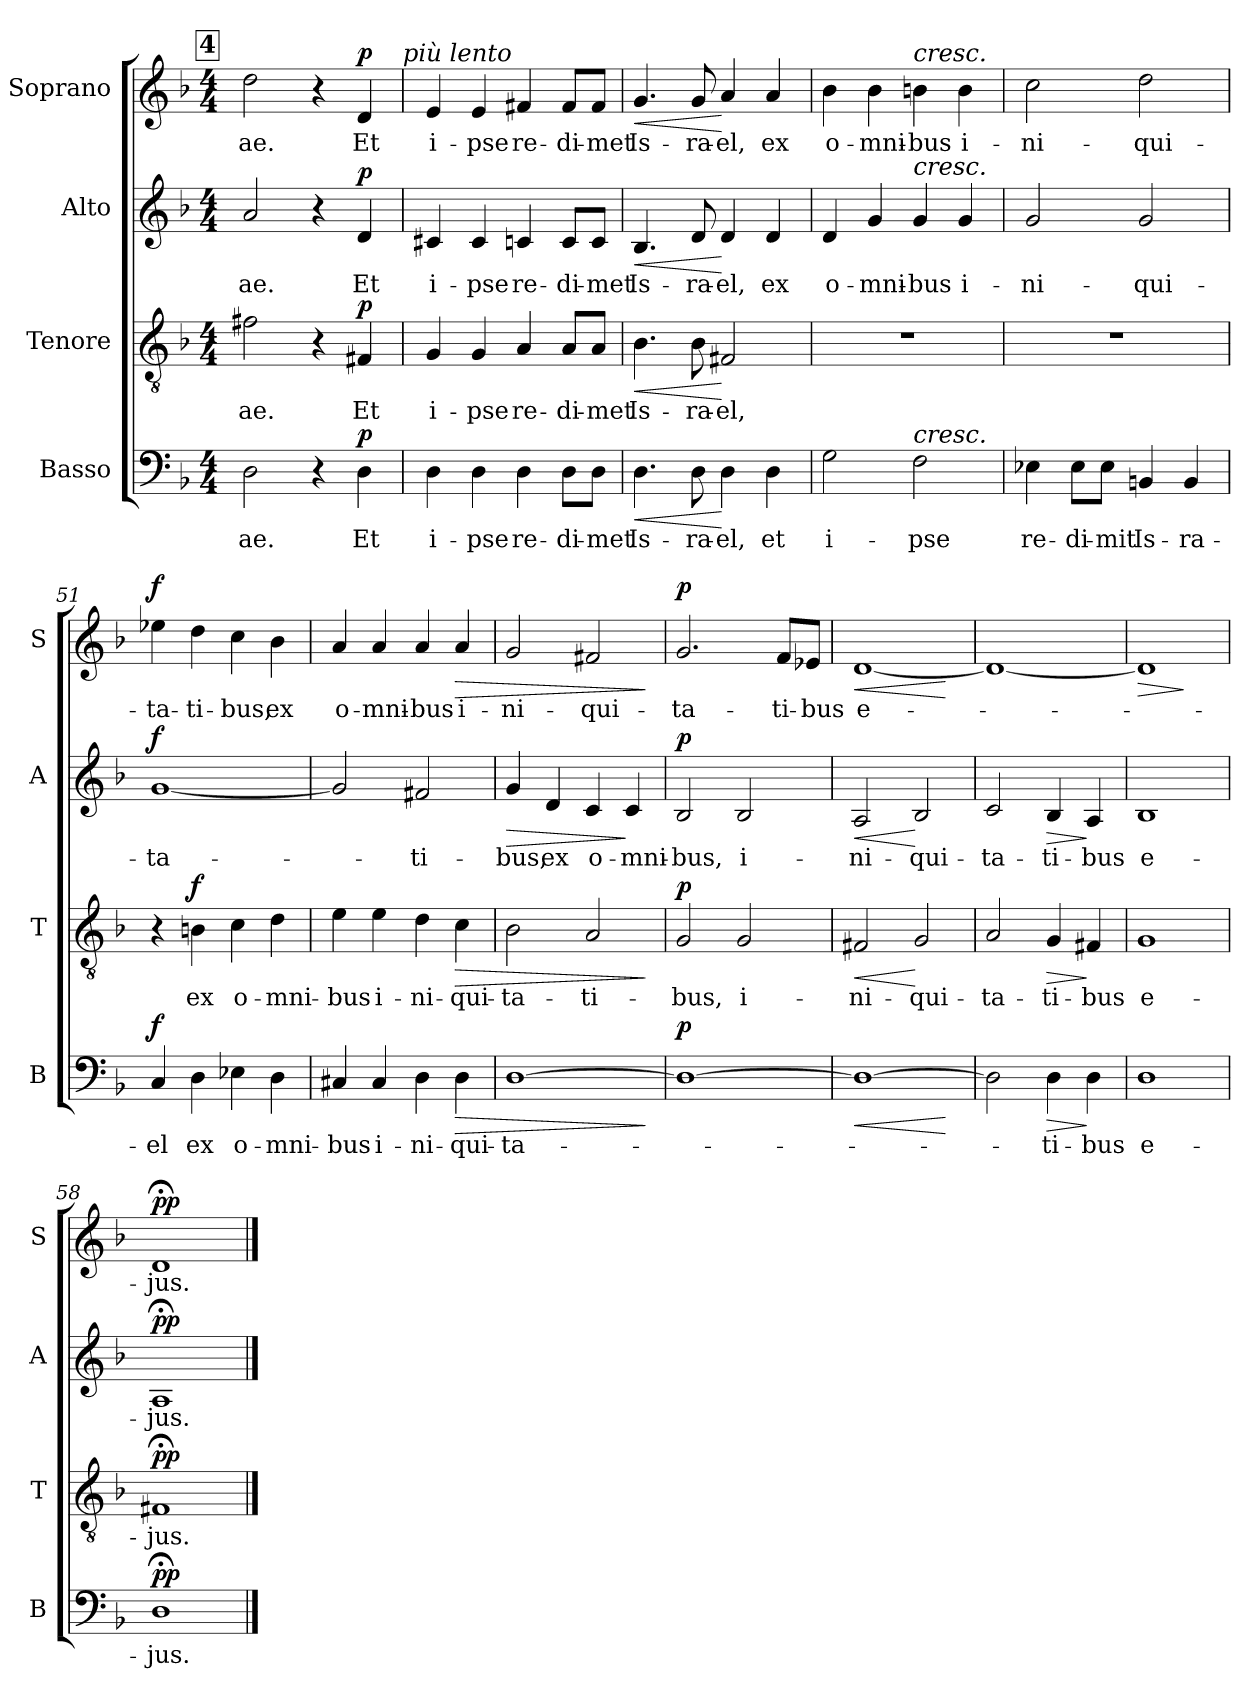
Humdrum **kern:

**kern	**text	**dynam	**kern	**text	**dynam	**kern	**text	**dynam	**kern	**text	**dynam
*part4	*part4	*part4	*part3	*part3	*part3	*part2	*part2	*part2	*part1	*part1	*part1
*staff4	*staff4	*staff4	*staff3	*staff3	*staff3	*staff2	*staff2	*staff2	*staff1	*staff1	*staff1
*I"Basso	*	*	*I"Tenore	*	*	*I"Alto	*	*	*I"Soprano	*	*
*I'B	*	*	*I'T	*	*	*I'A	*	*	*I'S	*	*
*clefF4	*	*	*clefGv2	*	*	*clefG2	*	*	*clefG2	*	*
*k[b-]	*	*	*k[b-]	*	*	*k[b-]	*	*	*k[b-]	*	*
*d:	*	*	*d:	*	*	*d:	*	*	*d:	*	*
*M4/4	*	*	*M4/4	*	*	*M4/4	*	*	*M4/4	*	*
!!LO:REH:place=s1:a:B:fs=10:t=4
=46	=46	=46	=46	=46	=46	=46	=46	=46	=46	=46	=46
!	!LO:LY:b	!	!	!LO:LY:b	!	!	!LO:LY:b	!	!	!LO:LY:b	!
2D\	-ae.	.	2f#X\	-ae.	.	2a/	-ae.	.	2dd\	-ae.	.
4r	.	.	4r	.	.	4r	.	.	4r	.	.
!	!LO:LY:b	!LO:DY:a	!	!LO:LY:b	!LO:DY:a	!	!LO:LY:b	!LO:DY:a	!	!LO:LY:b	!LO:DY:a
4D\	Et	p	4F#X/	Et	p	4d/	Et	p	4d/	Et	p
!	!	!	!	!	!	!	!	!	!LO:TX:a:i:t=più lento	!	!
=47	=47	=47	=47	=47	=47	=47	=47	=47	=47	=47	=47
!	!LO:LY:b	!	!	!LO:LY:b	!	!	!LO:LY:b	!	!	!LO:LY:b	!
4D\	i-	.	4G/	i-	.	4c#X/	i-	.	4e/	i-	.
!	!LO:LY:b	!	!	!LO:LY:b	!	!	!LO:LY:b	!	!	!LO:LY:b	!
4D\	-pse	.	4G/	-pse	.	4c#/	-pse	.	4e/	-pse	.
!	!LO:LY:b	!	!	!LO:LY:b	!	!	!LO:LY:b	!	!	!LO:LY:b	!
4D\	re-	.	4A/	re-	.	4cn/	re-	.	4f#X/	re-	.
!	!LO:LY:b	!	!	!LO:LY:b	!	!	!LO:LY:b	!	!	!LO:LY:b	!
8D\L	-di-	.	8A/L	-di-	.	8c/L	-di-	.	8f#/L	-di-	.
!	!LO:LY:b	!	!	!LO:LY:b	!	!	!LO:LY:b	!	!	!LO:LY:b	!
8D\J	-met	.	8A/J	-met	.	8c/J	-met	.	8f#/J	-met	.
=48	=48	=48	=48	=48	=48	=48	=48	=48	=48	=48	=48
!	!LO:LY:b	!LO:HP:b	!	!LO:LY:b	!LO:HP:b	!	!LO:LY:b	!LO:HP:b	!	!LO:LY:b	!LO:HP:b
4.D\	Is-	<	4.B-\	Is-	<	4.B-/	Is-	<	4.g/	Is-	<
!	!LO:LY:b	!	!	!LO:LY:b	!	!	!LO:LY:b	!	!	!LO:LY:b	!
8D\	-ra-	.	8B-\	-ra-	.	8d/	-ra-	.	8g/	-ra-	.
!	!LO:LY:b	!	!	!LO:LY:b	!	!	!LO:LY:b	!	!	!LO:LY:b	!
4D\	-el,	[	2F#X/	-el,	[	4d/	-el,	[	4a/	-el,	[
!	!LO:LY:b	!	!	!	!	!	!LO:LY:b	!	!	!LO:LY:b	!
4D\	et	.	.	.	.	4d/	ex	.	4a/	ex	.
!!LO:LB:g=z
=49	=49	=49	=49	=49	=49	=49	=49	=49	=49	=49	=49
!	!LO:LY:b	!	!	!	!	!	!LO:LY:b	!	!	!LO:LY:b	!
2G\	i-	.	1r	.	.	4d/	o-	.	4b-\	o-	.
!	!	!	!	!	!	!	!LO:LY:b	!	!	!LO:LY:b	!
.	.	.	.	.	.	4g/	-mni-	.	4b-\	-mni-	.
!	!	!	!	!	!	!	!	!	!LO:TX:a:i:t=cresc.	!	!
!	!	!	!	!	!	!LO:TX:a:i:t=cresc.	!	!	!	!	!
!LO:TX:a:i:t=cresc.	!	!	!	!	!	!	!	!	!	!	!
!	!LO:LY:b	!	!	!	!	!	!LO:LY:b	!	!	!LO:LY:b	!
2F\	-pse	.	.	.	.	4g/	-bus	.	4bn\	-bus	.
!	!	!	!	!	!	!	!LO:LY:b	!	!	!LO:LY:b	!
.	.	.	.	.	.	4g/	i-	.	4b\	i-	.
=50	=50	=50	=50	=50	=50	=50	=50	=50	=50	=50	=50
!	!LO:LY:b	!	!	!	!	!	!LO:LY:b	!	!	!LO:LY:b	!
4E-X\	re-	.	1r	.	.	2g/	-ni-	.	2cc\	-ni-	.
!	!LO:LY:b	!	!	!	!	!	!	!	!	!	!
8E-\L	-di-	.	.	.	.	.	.	.	.	.	.
!	!LO:LY:b	!	!	!	!	!	!	!	!	!	!
8E-\J	-mit	.	.	.	.	.	.	.	.	.	.
!	!LO:LY:b	!	!	!	!	!	!LO:LY:b	!	!	!LO:LY:b	!
4BBn/	Is-	.	.	.	.	2g/	-qui-	.	2dd\	-qui-	.
!	!LO:LY:b	!	!	!	!	!	!	!	!	!	!
4BB/	-ra-	.	.	.	.	.	.	.	.	.	.
=51	=51	=51	=51	=51	=51	=51	=51	=51	=51	=51	=51
!	!LO:LY:b	!LO:DY:a	!	!	!	!	!LO:LY:b	!LO:DY:a	!	!LO:LY:b	!LO:DY:a
4C/	-el	f	4r	.	.	[1g	-ta-	f	4ee-X\	-ta-	f
!	!LO:LY:b	!	!	!LO:LY:b	!LO:DY:a	!	!	!	!	!LO:LY:b	!
4D\	ex	.	4Bn\	ex	f	.	.	.	4dd\	-ti-	.
!	!LO:LY:b	!	!	!LO:LY:b	!	!	!	!	!	!LO:LY:b	!
4E-X\	o-	.	4c\	o-	.	.	.	.	4cc\	-bus,	.
!	!LO:LY:b	!	!	!LO:LY:b	!	!	!	!	!	!LO:LY:b	!
4D\	-mni-	.	4d\	-mni-	.	.	.	.	4b-\	ex	.
=52	=52	=52	=52	=52	=52	=52	=52	=52	=52	=52	=52
!	!LO:LY:b	!	!	!LO:LY:b	!	!	!	!	!	!LO:LY:b	!
4C#X/	-bus	.	4e\	-bus	.	2g/]	.	.	4a/	o-	.
!	!LO:LY:b	!	!	!LO:LY:b	!	!	!	!	!	!LO:LY:b	!
4C#/	i-	.	4e\	i-	.	.	.	.	4a/	-mni-	.
!	!LO:LY:b	!	!	!LO:LY:b	!	!	!LO:LY:b	!	!	!LO:LY:b	!
4D\	-ni-	.	4d\	-ni-	.	2f#X/	-ti-	.	4a/	-bus	.
!	!LO:LY:b	!LO:HP:b	!	!LO:LY:b	!LO:HP:b	!	!	!	!	!LO:LY:b	!LO:HP:b
4D\	-qui-	>	4c\	-qui-	>	.	.	.	4a/	i-	>
=53	=53	=53	=53	=53	=53	=53	=53	=53	=53	=53	=53
!	!LO:LY:b	!	!	!LO:LY:b	!	!	!LO:LY:b	!LO:HP:b	!	!LO:LY:b	!
[1D	-ta-	.	2B-\	-ta-	.	4g/	-bus,	>	2g/	-ni-	.
!	!	!	!	!	!	!	!LO:LY:b	!	!	!	!
.	.	.	.	.	.	4d/	ex	.	.	.	.
!	!	!	!	!LO:LY:b	!	!	!LO:LY:b	!	!	!LO:LY:b	!
.	.	.	2A/	-ti-	.	4c/	o-	.	2f#X/	-qui-	.
!	!	!	!	!	!	!	!LO:LY:b	!	!	!	!
.	.	.	.	.	.	4c/	-mni-	]	.	.	.
.	.	]	.	.	]	.	.	.	.	.	]
!!LO:PB:g=z
=54	=54	=54	=54	=54	=54	=54	=54	=54	=54	=54	=54
!	!	!LO:DY:a	!	!LO:LY:b	!LO:DY:a	!	!LO:LY:b	!LO:DY:a	!	!LO:LY:b	!LO:DY:a
1D_	.	p	2G/	-bus,	p	2B-/	-bus,	p	2.g/	-ta-	p
!	!	!	!	!LO:LY:b	!	!	!LO:LY:b	!	!	!	!
.	.	.	2G/	i-	.	2B-/	i-	.	.	.	.
!	!	!	!	!	!	!	!	!	!	!LO:LY:b	!
.	.	.	.	.	.	.	.	.	8f/L	-ti-	.
!	!	!	!	!	!	!	!	!	!	!LO:LY:b	!
.	.	.	.	.	.	.	.	.	8e-X/J	-bus	.
=55	=55	=55	=55	=55	=55	=55	=55	=55	=55	=55	=55
!	!	!LO:HP:b	!	!LO:LY:b	!LO:HP:b	!	!LO:LY:b	!LO:HP:b	!	!LO:LY:b	!LO:HP:b
1D_	.	<	2F#X/	-ni-	<	2A/	-ni-	<	[1d	e-	<
!	!	!	!	!LO:LY:b	!	!	!LO:LY:b	!	!	!	!
.	.	.	2G/	-qui-	[	2B-/	-qui-	[	.	.	.
.	.	[	.	.	.	.	.	.	.	.	[
=56	=56	=56	=56	=56	=56	=56	=56	=56	=56	=56	=56
!	!	!	!	!LO:LY:b	!	!	!LO:LY:b	!	!	!	!
2D\]	.	.	2A/	-ta-	.	2c/	-ta-	.	1d_	.	.
!	!LO:LY:b	!LO:HP:b	!	!LO:LY:b	!LO:HP:b	!	!LO:LY:b	!LO:HP:b	!	!	!
4D\	-ti-	>	4G/	-ti-	>	4B-/	-ti-	>	.	.	.
!	!LO:LY:b	!	!	!LO:LY:b	!	!	!LO:LY:b	!	!	!	!
4D\	-bus	]	4F#X/	-bus	]	4A/	-bus	]	.	.	.
=57	=57	=57	=57	=57	=57	=57	=57	=57	=57	=57	=57
!	!LO:LY:b	!	!	!LO:LY:b	!	!	!LO:LY:b	!	!	!	!LO:HP:b
1D	e-	.	1G	e-	.	1B-	e-	.	1d]	.	>
.	.	.	.	.	.	.	.	.	.	.	]
=58	=58	=58	=58	=58	=58	=58	=58	=58	=58	=58	=58
!	!LO:LY:b	!LO:DY:a	!	!LO:LY:b	!LO:DY:a	!	!LO:LY:b	!LO:DY:a	!	!LO:LY:b	!LO:DY:a
1D;<	-jus.	pp	1F#X;	-jus.	pp	1A;	-jus.	pp	1d;	-jus.	pp
==	==	==	==	==	==	==	==	==	==	==	==
*-	*-	*-	*-	*-	*-	*-	*-	*-	*-	*-	*-
